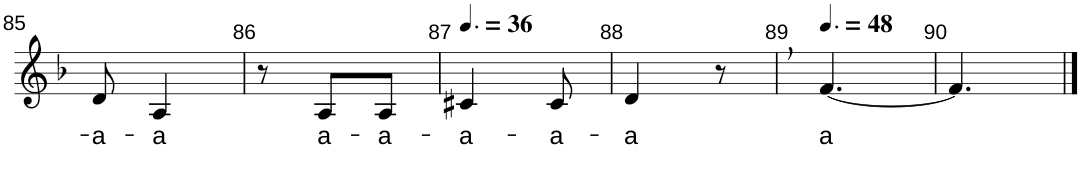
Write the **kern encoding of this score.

**kern	**text
*part1	*part1
*staff1	*staff1
*I"Voix 3	*
*I'Vx. 3	*
!!LO:PB:g=z
*clefG2	*
*k[b-]	*
*M3/8	*
=85	=85
!	!LO:LY:b
8d/	-a-
!	!LO:LY:b
4A/	-a
=86	=86
8r	.
!	!LO:LY:b
8A/L	a-
!	!LO:LY:b
8A/J	-a-
=87	=87
*MM54	*
!	!LO:LY:b
4c#X/	-a-
!	!LO:LY:b
8c#/	-a-
=88	=88
!	!LO:LY:b
4d/	-a
8r	.
=89	=89
*MM72	*
!	!LO:LY:b
[4.f/	a
=90	=90
4.f/]	.
==	==
*-	*-
